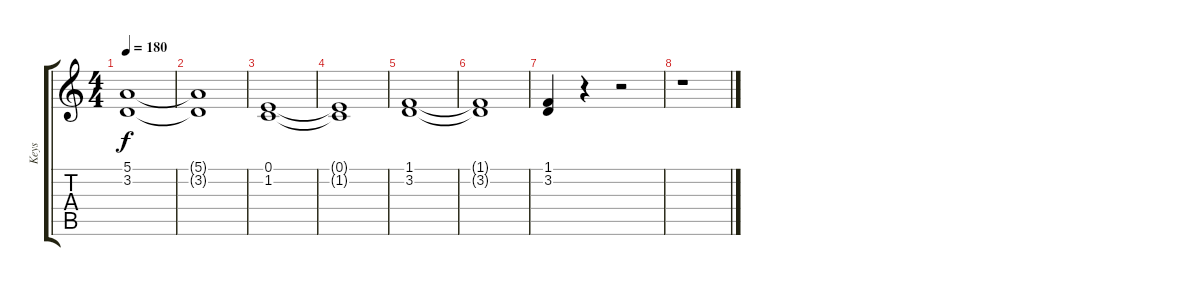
\track ("Keys" "Keys") {instrument synthstrings2}
\staff {score tabs}
\tuning (E4 B3 G3 D3 A2 D2) {hide}
\ts (4 4)
\tempo 180
\clef g2
\ks c
(5.1 3.2).1{dy f} |
(5.1{t} 3.2{t}).1 |
(0.1 1.2).1 |
(0.1{t} 1.2{t}).1 |
(1.1 3.2).1 |
(1.1{t} 3.2{t}).1 |
(1.1 3.2).4 r.4 r.2 |
r.1
